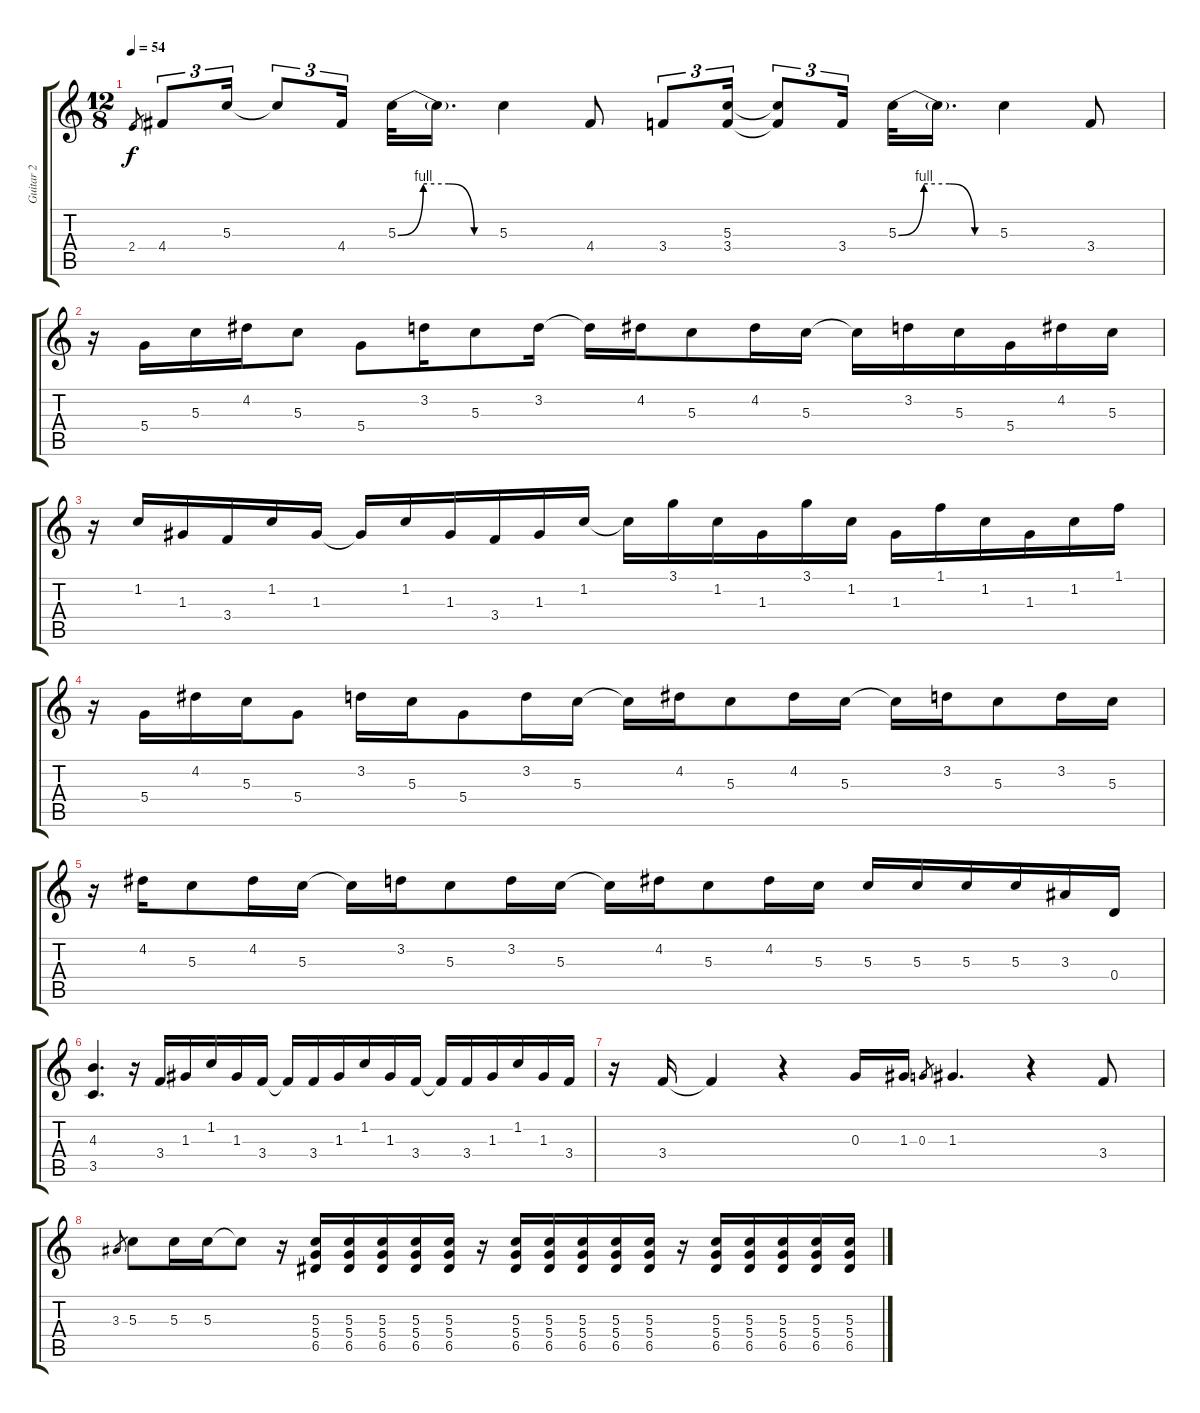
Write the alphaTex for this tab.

\track ("Guitar 2" "Guitar 2") {instrument electricguitarclean}
\staff {score tabs}
\tuning (E4 B3 G3 D3 A2 E2) {hide}
\ts (12 8)
\tempo 54
\clef g2
\ks c
2.4.8{gr dy f} 4.4.8{tu (3 2)} 5.3.16{tu (3 2)} 5.3{t}.8{tu (3 2)} 4.4.16{tu (3 2) beam splitsecondary} 5.3{be (custom 0 0 15 4 30 4 45 0 60 0)}.32 5.3{t}.16{d} 5.3.4 4.4.8 3.4.8{tu (3 2)} (5.3 3.4).16{tu (3 2)} (5.3{t} 3.4{t}).8{tu (3 2)} 3.4.16{tu (3 2) beam splitsecondary} 5.3{be (custom 0 0 15 4 30 4 45 0 60 0)}.32 5.3{t}.16{d} 5.3.4 3.4.8 |
r.16 5.4.16 5.3.16 4.2.16 5.3.8 5.4.8 3.2.16 5.3.8 3.2.16 3.2{t}.16 4.2.16 5.3.8 4.2.16 5.3.16 5.3{t}.16 3.2.16 5.3.16 5.4.16 4.2.16 5.3.16 |
r.16 1.2.16 1.3.16 3.4.16 1.2.16 1.3.16 1.3{t}.16 1.2.16 1.3.16 3.4.16 1.3.16 1.2.16 1.2{t}.16 3.1.16 1.2.16 1.3.16 3.1.16 1.2.16 1.3.16 1.1.16 1.2.16 1.3.16 1.2.16 1.1.16 |
r.16 5.4.16 4.2.16 5.3.16 5.4.8 3.2.16 5.3.16 5.4.8 3.2.16 5.3.16 5.3{t}.16 4.2.16 5.3.8 4.2.16 5.3.16 5.3{t}.16 3.2.16 5.3.8 3.2.16 5.3.16 |
r.16 4.2.16 5.3.8 4.2.16 5.3.16 5.3{t}.16 3.2.16 5.3.8 3.2.16 5.3.16 5.3{t}.16 4.2.16 5.3.8 4.2.16 5.3.16 5.3.16 5.3.16 5.3.16 5.3.16 3.3.16 0.4.16 |
(4.3 3.5).4{d} r.16 3.4.16 1.3.16 1.2.16 1.3.16 3.4.16 3.4{t}.16 3.4.16 1.3.16 1.2.16 1.3.16 3.4.16 3.4{t}.16 3.4.16 1.3.16 1.2.16 1.3.16 3.4.16 |
r.16 3.4.16 3.4{t}.4 r.4 0.3.16 1.3.16 0.3.8{gr} 1.3.4{d} r.4 3.4.8 |
3.3.8{gr} 5.3.8 5.3.16 5.3.16 5.3{t}.8 r.16 (5.3 5.4 6.5).16 (5.3 5.4 6.5).16 (5.3 5.4 6.5).16 (5.3 5.4 6.5).16 (5.3 5.4 6.5).16 r.16 (5.3 5.4 6.5).16 (5.3 5.4 6.5).16 (5.3 5.4 6.5).16 (5.3 5.4 6.5).16 (5.3 5.4 6.5).16 r.16 (5.3 5.4 6.5).16 (5.3 5.4 6.5).16 (5.3 5.4 6.5).16 (5.3 5.4 6.5).16 (5.3 5.4 6.5).16
